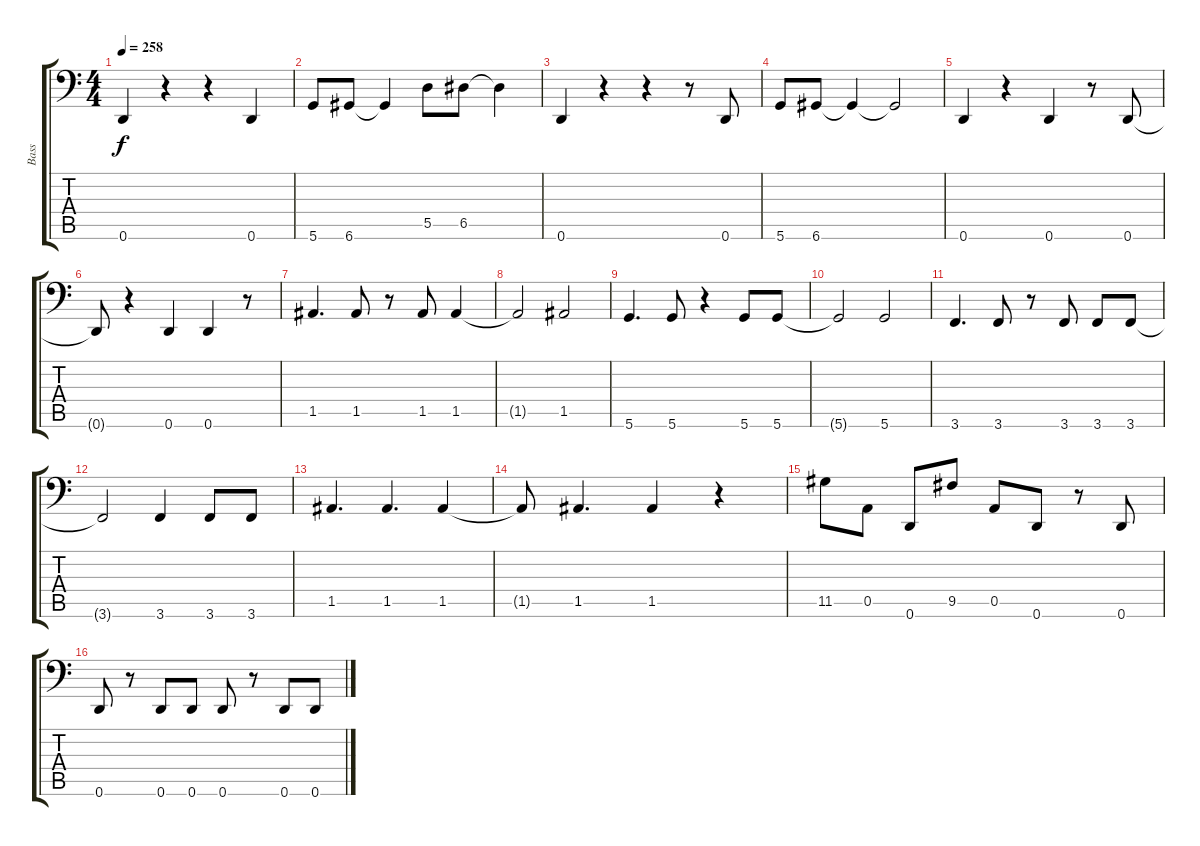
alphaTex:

\track ("Bass" "Bass") {instrument electricbassfinger}
\staff {score tabs}
\tuning (E3 B2 G2 D2 A1 D1) {hide}
\ts (4 4)
\tempo 258
\clef f4
\ks c
0.6.4{dy f} r.4 r.4 0.6.4 |
5.6.8 6.6.8 6.6{t}.4 5.5.8 6.5.8 6.5{t}.4 |
0.6.4 r.4 r.4 r.8 0.6.8 |
5.6.8 6.6.8 6.6{t}.4 6.6{t}.2 |
0.6.4 r.4 0.6.4 r.8 0.6.8 |
0.6{t}.8 r.4 0.6.4 0.6.4 r.8 |
1.5.4{d} 1.5.8 r.8 1.5.8 1.5.4 |
1.5{t}.2 1.5.2 |
5.6.4{d} 5.6.8 r.4 5.6.8 5.6.8 |
5.6{t}.2 5.6.2 |
3.6.4{d} 3.6.8 r.8 3.6.8 3.6.8 3.6.8 |
3.6{t}.2 3.6.4 3.6.8 3.6.8 |
1.5.4{d} 1.5.4{d} 1.5.4 |
1.5{t}.8 1.5.4{d} 1.5.4 r.4 |
11.5.8 0.5.8 0.6.8 9.5.8 0.5.8 0.6.8 r.8 0.6.8 |
0.6.8 r.8 0.6.8 0.6.8 0.6.8 r.8 0.6.8 0.6.8
